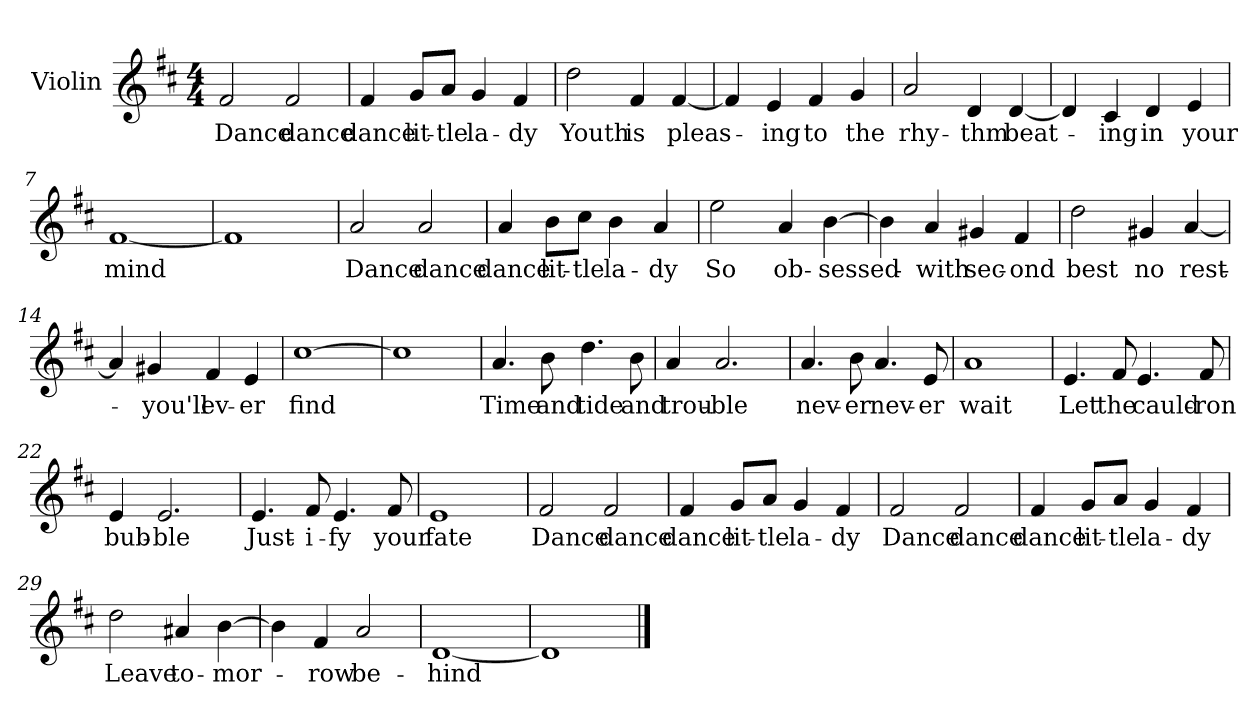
**kern	**text
*part1	*part1
*staff1	*staff1
*I"Violin	*
*I'Vln	*
*clefG2	*
*k[f#c#]	*
*D:	*
*M4/4	*
=1	=1
2f#/	Dance
2f#/	dance
=2	=2
4f#/	dance
8g/L	lit-
8a/J	-tle
4g/	la-
4f#/	-dy
=3	=3
2dd\	Youth
4f#/	is
[4f#/	pleas-
=4	=4
4f#/]	.
4e/	-ing
4f#/	to
4g/	the
!!LO:LB:g=z
=5	=5
2a/	rhy-
4d/	-thm
[4d/	beat-
=6	=6
4d/]	.
4c#/	-ing
4d/	in
4e/	your
=7	=7
[1f#	mind
=8	=8
1f#]	.
!!LO:LB:g=z
=9	=9
2a/	Dance
2a/	dance
=10	=10
4a/	dance
8b\L	lit-
8cc#\J	-tle
4b\	la-
4a/	-dy
=11	=11
2ee\	So
4a/	ob-
[4b\	-sessed-
=12	=12
4b\]	.
4a/	-with
4g#X/	sec-
4f#/	-ond
!!LO:LB:g=z
=13	=13
2dd\	best
4g#X/	no
[4a/	rest-
=14	=14
4a/]	.
4g#X/	-you'll
4f#/	ev-
4e/	-er
=15	=15
[1cc#	find
=16	=16
1cc#]	.
!!LO:LB:g=z
=17	=17
4.a/	Time
8b\	and
4.dd\	tide
8b\	and
=18	=18
4a/	trou-
2.a/	-ble
=19	=19
4.a/	nev-
8b\	-er
4.a/	nev-
8e/	-er
=20	=20
1a	wait
!!LO:LB:g=z
=21	=21
4.e/	Let
8f#/	the
4.e/	cauld-
8f#/	-ron
=22	=22
4e/	bub-
2.e/	-ble
=23	=23
4.e/	Just-
8f#/	-i-
4.e/	-fy
8f#/	your
=24	=24
1e	fate
!!LO:LB:g=z
=25	=25
2f#/	Dance
2f#/	dance
=26	=26
4f#/	dance
8g/L	lit-
8a/J	-tle
4g/	la-
4f#/	-dy
=27	=27
2f#/	Dance
2f#/	dance
=28	=28
4f#/	dance
8g/L	lit-
8a/J	-tle
4g/	la-
4f#/	-dy
!!LO:LB:g=z
=29	=29
2dd\	Leave
4a#X/	to-
[4b\	-mor-
=30	=30
4b\]	.
4f#/	-row
2a/	be-
=31	=31
[1d	-hind
=32	=32
1d]	.
==	==
*-	*-
